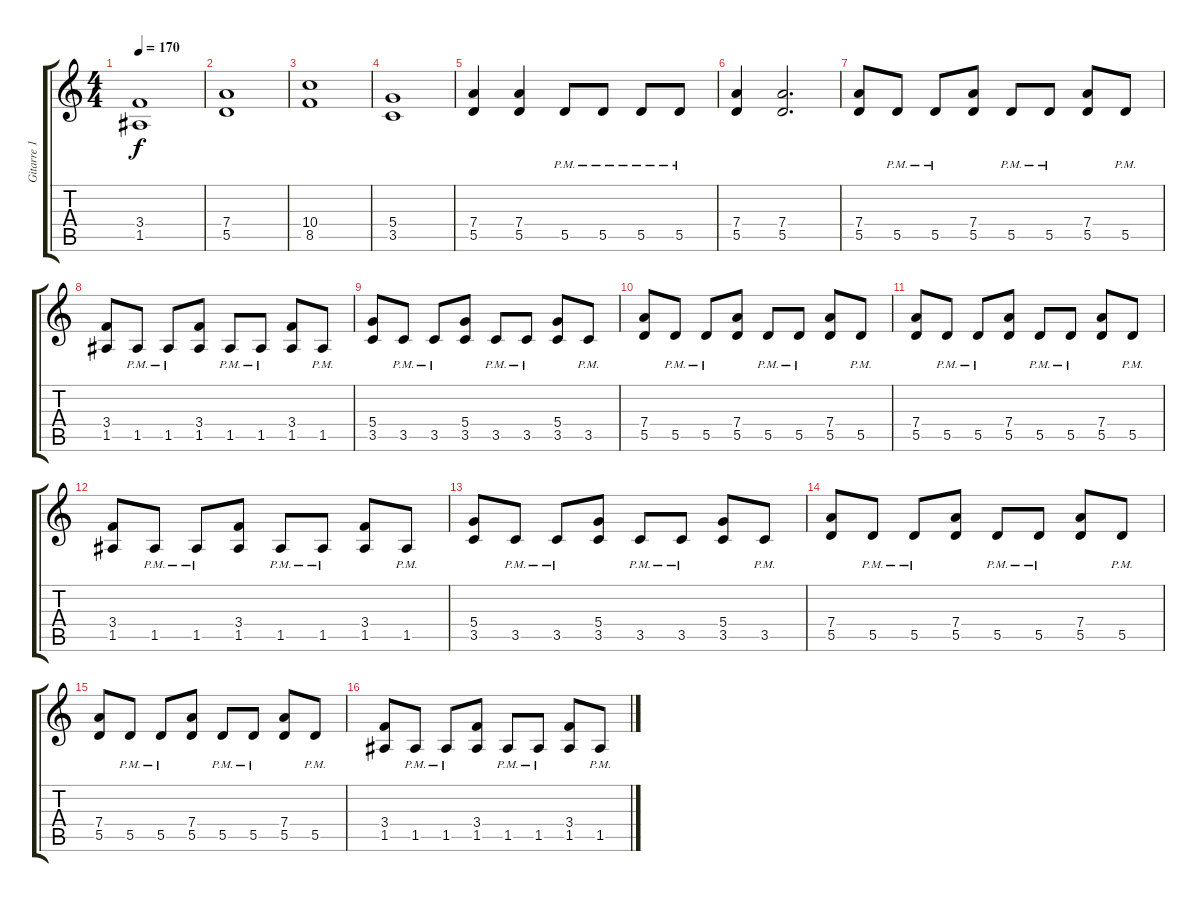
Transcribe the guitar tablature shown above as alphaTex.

\track ("Gitarre 1" "Gitarre 1") {instrument overdrivenguitar}
\staff {score tabs}
\tuning (E4 B3 G3 D3 A2 E2) {hide}
\ts (4 4)
\tempo 170
\clef g2
\ks c
(3.4 1.5).1{dy f} |
(7.4 5.5).1 |
(10.4 8.5).1 |
(5.4 3.5).1 |
(7.4 5.5).4 (7.4 5.5).4 5.5{pm}.8 5.5{pm}.8 5.5{pm}.8 5.5{pm}.8 |
(7.4 5.5).4 (7.4 5.5).2{d} |
(7.4 5.5).8 5.5{pm}.8 5.5{pm}.8 (7.4 5.5).8 5.5{pm}.8 5.5{pm}.8 (7.4 5.5).8 5.5{pm}.8 |
(3.4 1.5).8 1.5{pm}.8 1.5{pm}.8 (3.4 1.5).8 1.5{pm}.8 1.5{pm}.8 (3.4 1.5).8 1.5{pm}.8 |
(5.4 3.5).8 3.5{pm}.8 3.5{pm}.8 (5.4 3.5).8 3.5{pm}.8 3.5{pm}.8 (5.4 3.5).8 3.5{pm}.8 |
(7.4 5.5).8 5.5{pm}.8 5.5{pm}.8 (7.4 5.5).8 5.5{pm}.8 5.5{pm}.8 (7.4 5.5).8 5.5{pm}.8 |
(7.4 5.5).8 5.5{pm}.8 5.5{pm}.8 (7.4 5.5).8 5.5{pm}.8 5.5{pm}.8 (7.4 5.5).8 5.5{pm}.8 |
(3.4 1.5).8 1.5{pm}.8 1.5{pm}.8 (3.4 1.5).8 1.5{pm}.8 1.5{pm}.8 (3.4 1.5).8 1.5{pm}.8 |
(5.4 3.5).8 3.5{pm}.8 3.5{pm}.8 (5.4 3.5).8 3.5{pm}.8 3.5{pm}.8 (5.4 3.5).8 3.5{pm}.8 |
(7.4 5.5).8 5.5{pm}.8 5.5{pm}.8 (7.4 5.5).8 5.5{pm}.8 5.5{pm}.8 (7.4 5.5).8 5.5{pm}.8 |
(7.4 5.5).8 5.5{pm}.8 5.5{pm}.8 (7.4 5.5).8 5.5{pm}.8 5.5{pm}.8 (7.4 5.5).8 5.5{pm}.8 |
(3.4 1.5).8 1.5{pm}.8 1.5{pm}.8 (3.4 1.5).8 1.5{pm}.8 1.5{pm}.8 (3.4 1.5).8 1.5{pm}.8
